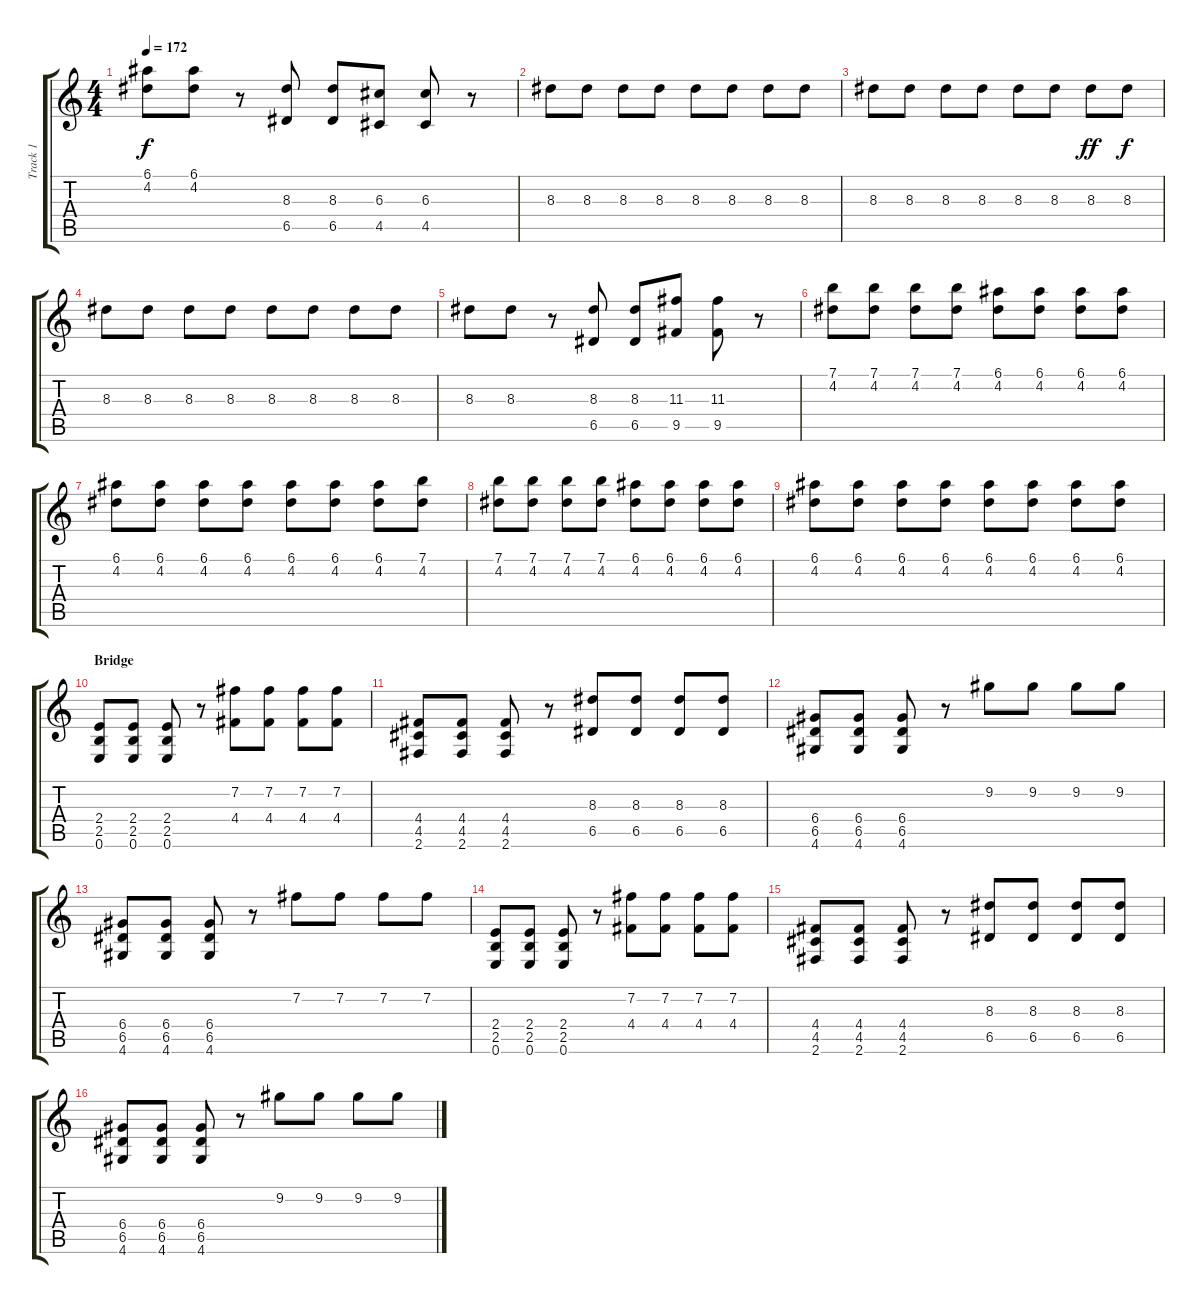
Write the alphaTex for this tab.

\track ("Track 1" "Track 1") {instrument distortionguitar}
\staff {score tabs}
\tuning (E4 B3 G3 D3 A2 E2) {hide}
\ts (4 4)
\tempo 172
\clef g2
\ks c
(6.1 4.2).8{dy f} (6.1 4.2).8 r.8 (8.3 6.5).8 (8.3 6.5).8 (6.3 4.5).8 (6.3 4.5).8 r.8 |
8.3.8 8.3.8 8.3.8 8.3.8 8.3.8 8.3.8 8.3.8 8.3.8 |
8.3.8 8.3.8 8.3.8 8.3.8 8.3.8 8.3.8 8.3.8{dy ff} 8.3.8{dy f} |
8.3.8 8.3.8 8.3.8 8.3.8 8.3.8 8.3.8 8.3.8 8.3.8 |
8.3.8 8.3.8 r.8 (8.3 6.5).8 (8.3 6.5).8 (11.3 9.5).8 (11.3 9.5).8 r.8 |
(7.1 4.2).8 (7.1 4.2).8 (7.1 4.2).8 (7.1 4.2).8 (6.1 4.2).8 (6.1 4.2).8 (6.1 4.2).8 (6.1 4.2).8 |
(6.1 4.2).8 (6.1 4.2).8 (6.1 4.2).8 (6.1 4.2).8 (6.1 4.2).8 (6.1 4.2).8 (6.1 4.2).8 (7.1 4.2).8 |
(7.1 4.2).8 (7.1 4.2).8 (7.1 4.2).8 (7.1 4.2).8 (6.1 4.2).8 (6.1 4.2).8 (6.1 4.2).8 (6.1 4.2).8 |
(6.1 4.2).8 (6.1 4.2).8 (6.1 4.2).8 (6.1 4.2).8 (6.1 4.2).8 (6.1 4.2).8 (6.1 4.2).8 (6.1 4.2).8 |
\section ("" "Bridge")
(2.4 2.5 0.6).8 (2.4 2.5 0.6).8 (2.4 2.5 0.6).8 r.8 (7.2 4.4).8 (7.2 4.4).8 (7.2 4.4).8 (7.2 4.4).8 |
(4.4 4.5 2.6).8 (4.4 4.5 2.6).8 (4.4 4.5 2.6).8 r.8 (8.3 6.5).8 (8.3 6.5).8 (8.3 6.5).8 (8.3 6.5).8 |
(6.4 6.5 4.6).8 (6.4 6.5 4.6).8 (6.4 6.5 4.6).8 r.8 9.2.8 9.2.8 9.2.8 9.2.8 |
(6.4 6.5 4.6).8 (6.4 6.5 4.6).8 (6.4 6.5 4.6).8 r.8 7.2.8 7.2.8 7.2.8 7.2.8 |
(2.4 2.5 0.6).8 (2.4 2.5 0.6).8 (2.4 2.5 0.6).8 r.8 (7.2 4.4).8 (7.2 4.4).8 (7.2 4.4).8 (7.2 4.4).8 |
(4.4 4.5 2.6).8 (4.4 4.5 2.6).8 (4.4 4.5 2.6).8 r.8 (8.3 6.5).8 (8.3 6.5).8 (8.3 6.5).8 (8.3 6.5).8 |
(6.4 6.5 4.6).8 (6.4 6.5 4.6).8 (6.4 6.5 4.6).8 r.8 9.2.8 9.2.8 9.2.8 9.2.8
